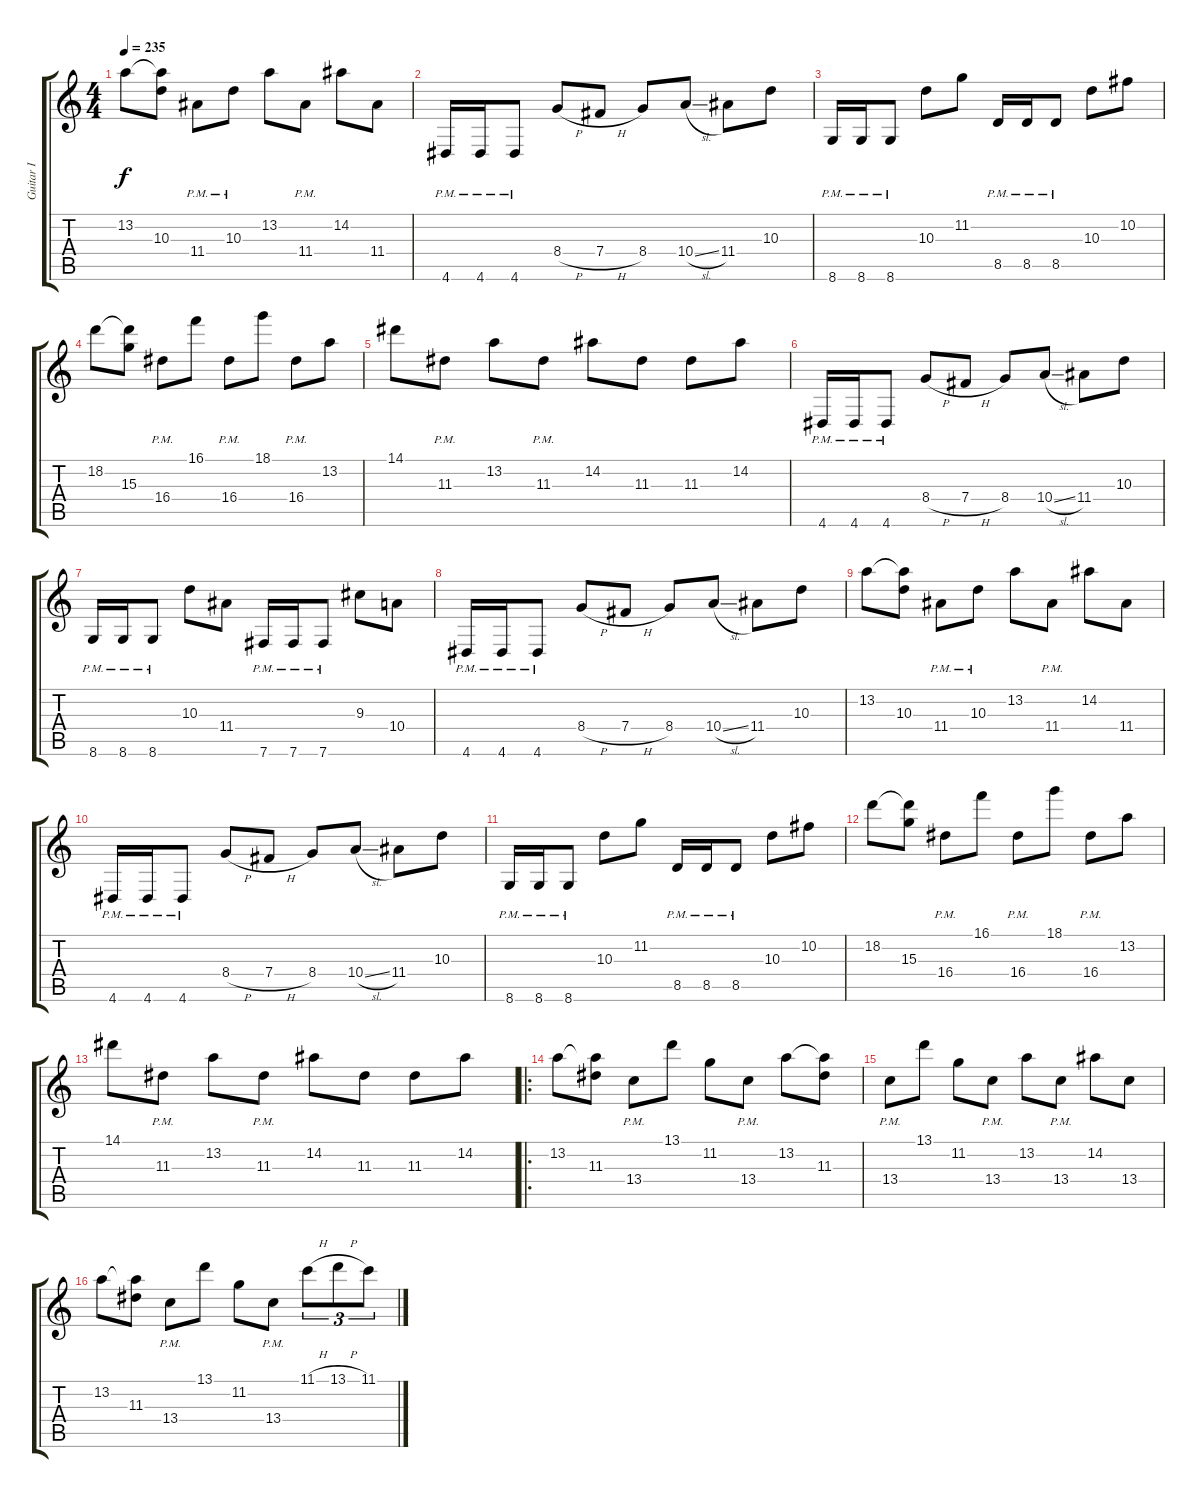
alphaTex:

\track ("Guitar I" "Guitar I") {instrument distortionguitar}
\staff {score tabs}
\tuning (Db4 Ab3 E3 B2 Gb2 B1) {hide}
\ts (4 4)
\tempo 235
\clef g2
\ks c
13.2.8{dy f} (13.2{t} 10.3).8 11.4{pm}.8 10.3{pm}.8 13.2.8 11.4{pm}.8 14.2.8 11.4.8 |
4.6{pm}.16 4.6{pm}.16 4.6{pm}.8 8.4{h}.8 7.4{h}.8 8.4.8 10.4{sl}.8 11.4.8 10.3.8 |
8.6{pm}.16 8.6{pm}.16 8.6{pm}.8 10.3.8 11.2.8 8.5{pm}.16 8.5{pm}.16 8.5{pm}.8 10.3.8 10.2.8 |
18.2.8 (18.2{t} 15.3).8 16.4{pm}.8 16.1.8 16.4{pm}.8 18.1.8 16.4{pm}.8 13.2.8 |
14.1.8 11.3{pm}.8 13.2.8 11.3{pm}.8 14.2.8 11.3.8 11.3.8 14.2.8 |
4.6{pm}.16 4.6{pm}.16 4.6{pm}.8 8.4{h}.8 7.4{h}.8 8.4.8 10.4{sl}.8 11.4.8 10.3.8 |
8.6{pm}.16 8.6{pm}.16 8.6{pm}.8 10.3.8 11.4.8 7.6{pm}.16 7.6{pm}.16 7.6{pm}.8 9.3.8 10.4.8 |
4.6{pm}.16 4.6{pm}.16 4.6{pm}.8 8.4{h}.8 7.4{h}.8 8.4.8 10.4{sl}.8 11.4.8 10.3.8 |
13.2.8 (13.2{t} 10.3).8 11.4{pm}.8 10.3{pm}.8 13.2.8 11.4{pm}.8 14.2.8 11.4.8 |
4.6{pm}.16 4.6{pm}.16 4.6{pm}.8 8.4{h}.8 7.4{h}.8 8.4.8 10.4{sl}.8 11.4.8 10.3.8 |
8.6{pm}.16 8.6{pm}.16 8.6{pm}.8 10.3.8 11.2.8 8.5{pm}.16 8.5{pm}.16 8.5{pm}.8 10.3.8 10.2.8 |
18.2.8 (18.2{t} 15.3).8 16.4{pm}.8 16.1.8 16.4{pm}.8 18.1.8 16.4{pm}.8 13.2.8 |
14.1.8 11.3{pm}.8 13.2.8 11.3{pm}.8 14.2.8 11.3.8 11.3.8 14.2.8 |
\ro
13.2.8 (13.2{t} 11.3).8 13.4{pm}.8 13.1.8 11.2.8 13.4{pm}.8 13.2.8 (13.2{t} 11.3).8 |
13.4{pm}.8 13.1.8 11.2.8 13.4{pm}.8 13.2.8 13.4{pm}.8 14.2.8 13.4.8 |
13.2.8 (13.2{t} 11.3).8 13.4{pm}.8 13.1.8 11.2.8 13.4{pm}.8 11.1{h}.8{tu (3 2)} 13.1{h}.8{tu (3 2)} 11.1{h}.8{tu (3 2)}
